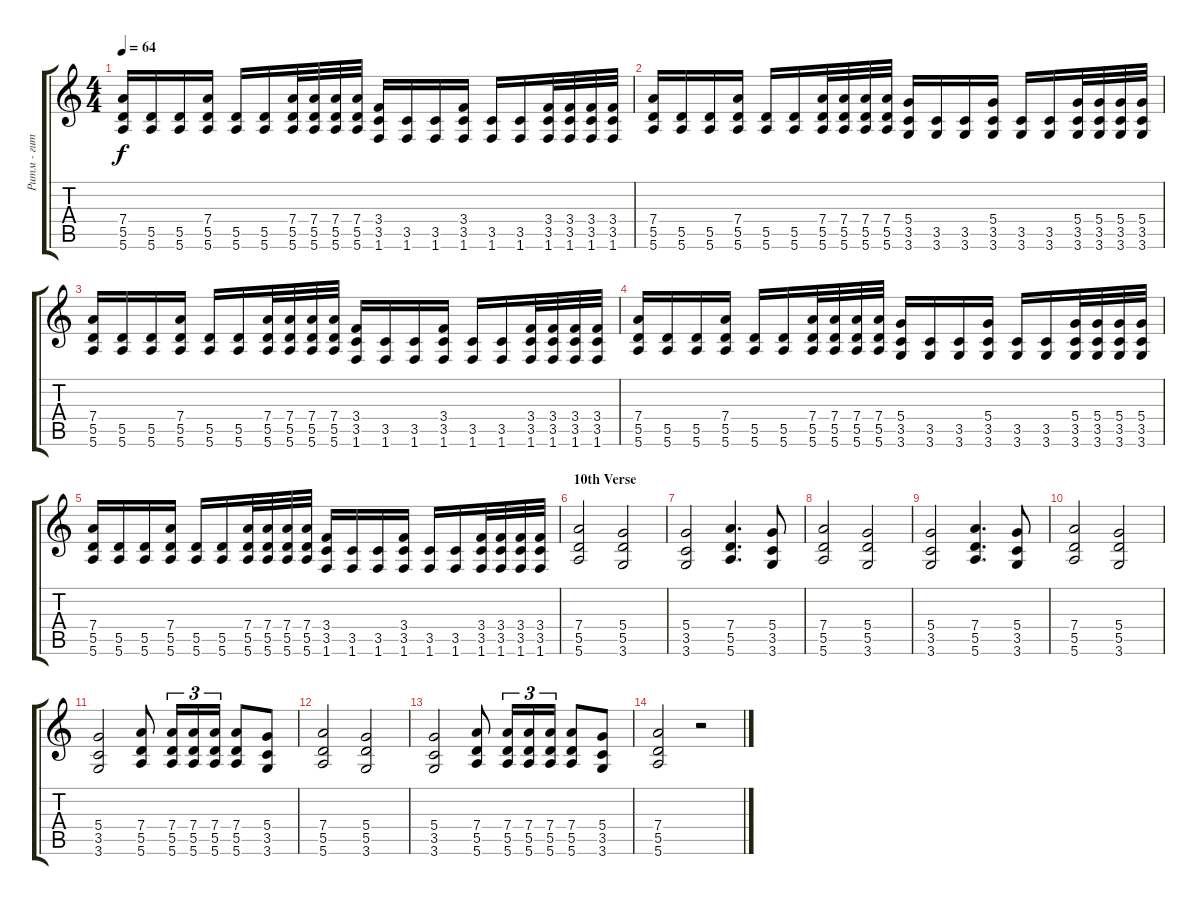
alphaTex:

\track ("Ритм - гитара" "Ритм - гит") {instrument distortionguitar}
\staff {score tabs}
\tuning (E4 B3 G3 D3 A2 E2) {hide}
\ts (4 4)
\tempo 64
\clef g2
\ks c
(7.4 5.5 5.6).16{dy f} (5.5 5.6).16 (5.5 5.6).16 (7.4 5.5 5.6).16 (5.5 5.6).16 (5.5 5.6).16 (7.4 5.5 5.6).32 (7.4 5.5 5.6).32 (7.4 5.5 5.6).32 (7.4 5.5 5.6).32 (3.4 3.5 1.6).16 (3.5 1.6).16 (3.5 1.6).16 (3.4 3.5 1.6).16 (3.5 1.6).16 (3.5 1.6).16 (3.4 3.5 1.6).32 (3.4 3.5 1.6).32 (3.4 3.5 1.6).32 (3.4 3.5 1.6).32 |
(7.4 5.5 5.6).16 (5.5 5.6).16 (5.5 5.6).16 (7.4 5.5 5.6).16 (5.5 5.6).16 (5.5 5.6).16 (7.4 5.5 5.6).32 (7.4 5.5 5.6).32 (7.4 5.5 5.6).32 (7.4 5.5 5.6).32 (5.4 3.5 3.6).16 (3.5 3.6).16 (3.5 3.6).16 (5.4 3.5 3.6).16 (3.5 3.6).16 (3.5 3.6).16 (5.4 3.5 3.6).32 (5.4 3.5 3.6).32 (5.4 3.5 3.6).32 (5.4 3.5 3.6).32 |
(7.4 5.5 5.6).16 (5.5 5.6).16 (5.5 5.6).16 (7.4 5.5 5.6).16 (5.5 5.6).16 (5.5 5.6).16 (7.4 5.5 5.6).32 (7.4 5.5 5.6).32 (7.4 5.5 5.6).32 (7.4 5.5 5.6).32 (3.4 3.5 1.6).16 (3.5 1.6).16 (3.5 1.6).16 (3.4 3.5 1.6).16 (3.5 1.6).16 (3.5 1.6).16 (3.4 3.5 1.6).32 (3.4 3.5 1.6).32 (3.4 3.5 1.6).32 (3.4 3.5 1.6).32 |
(7.4 5.5 5.6).16 (5.5 5.6).16 (5.5 5.6).16 (7.4 5.5 5.6).16 (5.5 5.6).16 (5.5 5.6).16 (7.4 5.5 5.6).32 (7.4 5.5 5.6).32 (7.4 5.5 5.6).32 (7.4 5.5 5.6).32 (5.4 3.5 3.6).16 (3.5 3.6).16 (3.5 3.6).16 (5.4 3.5 3.6).16 (3.5 3.6).16 (3.5 3.6).16 (5.4 3.5 3.6).32 (5.4 3.5 3.6).32 (5.4 3.5 3.6).32 (5.4 3.5 3.6).32 |
(7.4 5.5 5.6).16 (5.5 5.6).16 (5.5 5.6).16 (7.4 5.5 5.6).16 (5.5 5.6).16 (5.5 5.6).16 (7.4 5.5 5.6).32 (7.4 5.5 5.6).32 (7.4 5.5 5.6).32 (7.4 5.5 5.6).32 (3.4 3.5 1.6).16 (3.5 1.6).16 (3.5 1.6).16 (3.4 3.5 1.6).16 (3.5 1.6).16 (3.5 1.6).16 (3.4 3.5 1.6).32 (3.4 3.5 1.6).32 (3.4 3.5 1.6).32 (3.4 3.5 1.6).32 |
\section ("" "10th Verse")
(7.4 5.5 5.6).2 (5.4 5.5 3.6).2 |
(5.4 3.5 3.6).2 (7.4 5.5 5.6).4{d} (5.4 3.5 3.6).8 |
(7.4 5.5 5.6).2 (5.4 5.5 3.6).2 |
(5.4 3.5 3.6).2 (7.4 5.5 5.6).4{d} (5.4 3.5 3.6).8 |
(7.4 5.5 5.6).2 (5.4 5.5 3.6).2 |
(5.4 3.5 3.6).2 (7.4 5.5 5.6).8 (7.4 5.5 5.6).16{tu (3 2)} (7.4 5.5 5.6).16{tu (3 2)} (7.4 5.5 5.6).16{tu (3 2)} (7.4 5.5 5.6).8 (5.4 3.5 3.6).8 |
(7.4 5.5 5.6).2 (5.4 5.5 3.6).2 |
(5.4 3.5 3.6).2 (7.4 5.5 5.6).8 (7.4 5.5 5.6).16{tu (3 2)} (7.4 5.5 5.6).16{tu (3 2)} (7.4 5.5 5.6).16{tu (3 2)} (7.4 5.5 5.6).8 (5.4 3.5 3.6).8 |
(7.4 5.5 5.6).2 r.2
